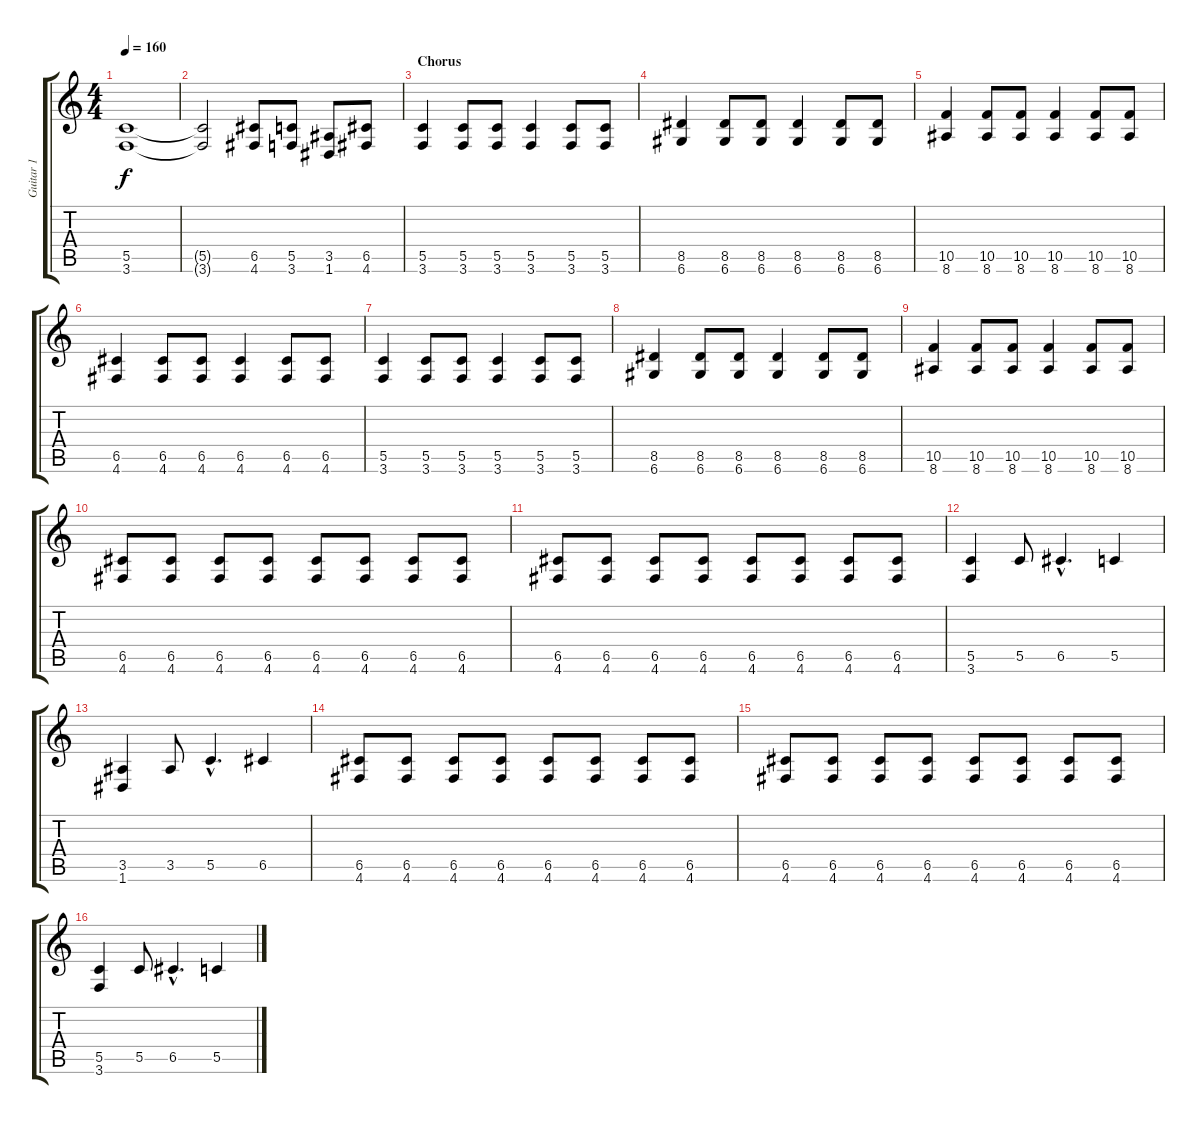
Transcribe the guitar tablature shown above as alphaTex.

\track ("Guitar 1" "Guitar 1") {instrument distortionguitar}
\staff {score tabs}
\tuning (D4 Ab3 F3 C3 G2 D2) {hide}
\ts (4 4)
\tempo 160
\clef g2
\ks c
(5.5 3.6).1{dy f} |
(5.5{t} 3.6{t}).2 (6.5 4.6).8 (5.5 3.6).8 (3.5 1.6).8 (6.5 4.6).8 |
\section ("" "Chorus")
(5.5 3.6).4 (5.5 3.6).8 (5.5 3.6).8 (5.5 3.6).4 (5.5 3.6).8 (5.5 3.6).8 |
(8.5 6.6).4 (8.5 6.6).8 (8.5 6.6).8 (8.5 6.6).4 (8.5 6.6).8 (8.5 6.6).8 |
(10.5 8.6).4 (10.5 8.6).8 (10.5 8.6).8 (10.5 8.6).4 (10.5 8.6).8 (10.5 8.6).8 |
(6.5 4.6).4 (6.5 4.6).8 (6.5 4.6).8 (6.5 4.6).4 (6.5 4.6).8 (6.5 4.6).8 |
(5.5 3.6).4 (5.5 3.6).8 (5.5 3.6).8 (5.5 3.6).4 (5.5 3.6).8 (5.5 3.6).8 |
(8.5 6.6).4 (8.5 6.6).8 (8.5 6.6).8 (8.5 6.6).4 (8.5 6.6).8 (8.5 6.6).8 |
(10.5 8.6).4 (10.5 8.6).8 (10.5 8.6).8 (10.5 8.6).4 (10.5 8.6).8 (10.5 8.6).8 |
(6.5 4.6).8 (6.5 4.6).8 (6.5 4.6).8 (6.5 4.6).8 (6.5 4.6).8 (6.5 4.6).8 (6.5 4.6).8 (6.5 4.6).8 |
(6.5 4.6).8 (6.5 4.6).8 (6.5 4.6).8 (6.5 4.6).8 (6.5 4.6).8 (6.5 4.6).8 (6.5 4.6).8 (6.5 4.6).8 |
(5.5 3.6).4 5.5.8 6.5{hac}.4{d} 5.5.4 |
(3.5 1.6).4 3.5.8 5.5{hac}.4{d} 6.5.4 |
(6.5 4.6).8 (6.5 4.6).8 (6.5 4.6).8 (6.5 4.6).8 (6.5 4.6).8 (6.5 4.6).8 (6.5 4.6).8 (6.5 4.6).8 |
(6.5 4.6).8 (6.5 4.6).8 (6.5 4.6).8 (6.5 4.6).8 (6.5 4.6).8 (6.5 4.6).8 (6.5 4.6).8 (6.5 4.6).8 |
(5.5 3.6).4 5.5.8 6.5{hac}.4{d} 5.5.4
